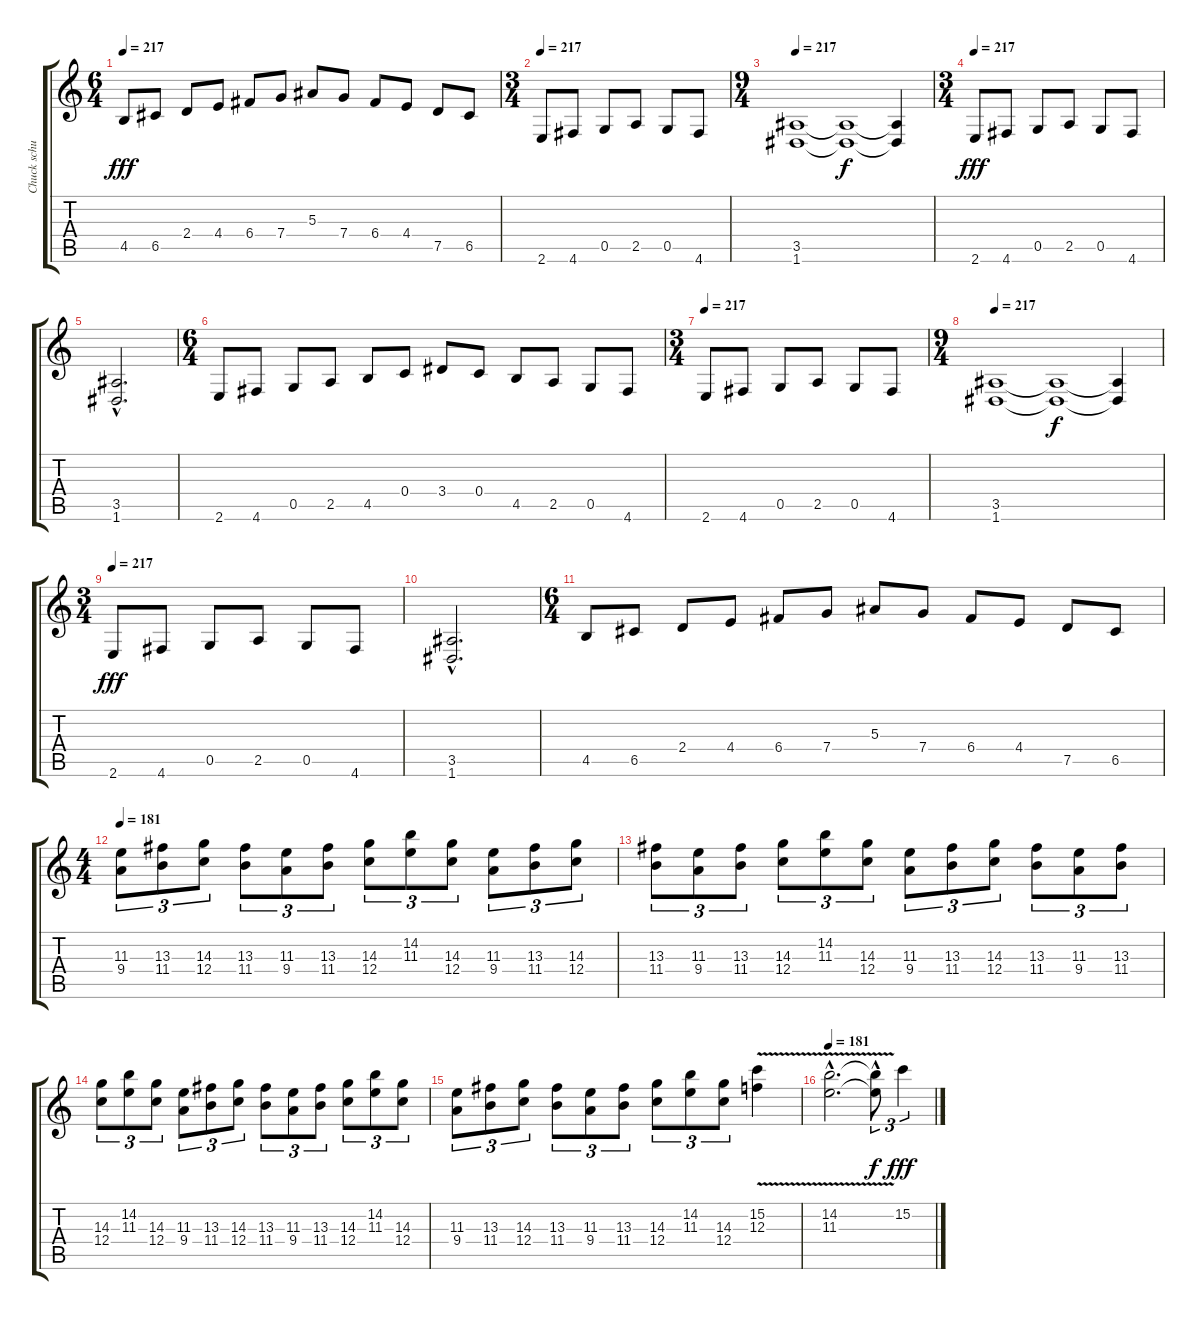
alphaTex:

\track ("Chuck schuldiner" "Chuck schu") {instrument distortionguitar}
\staff {score tabs}
\tuning (D4 A3 F3 C3 G2 D2) {hide}
\ts (6 4)
\tempo 217
\clef g2
\ks c
4.5.8{dy fff} 6.5.8 2.4.8 4.4.8 6.4.8 7.4.8 5.3.8 7.4.8 6.4.8 4.4.8 7.5.8 6.5.8 |
\ts (3 4)
\tempo 217
2.6.8 4.6.8 0.5.8 2.5.8 0.5.8 4.6.8 |
\ts (9 4)
\tempo 217
(3.5 1.6).1 (3.5{t} 1.6{t}).1{dy f} (3.5{t} 1.6{t}).4 |
\ts (3 4)
\tempo 217
2.6.8{dy fff} 4.6.8 0.5.8 2.5.8 0.5.8 4.6.8 |
(3.5{hac} 1.6{hac}).2{d} |
\ts (6 4)
2.6.8 4.6.8 0.5.8 2.5.8 4.5.8 0.4.8 3.4.8 0.4.8 4.5.8 2.5.8 0.5.8 4.6.8 |
\ts (3 4)
\tempo 217
2.6.8 4.6.8 0.5.8 2.5.8 0.5.8 4.6.8 |
\ts (9 4)
\tempo 217
(3.5 1.6).1 (3.5{t} 1.6{t}).1{dy f} (3.5{t} 1.6{t}).4 |
\ts (3 4)
\tempo 217
2.6.8{dy fff} 4.6.8 0.5.8 2.5.8 0.5.8 4.6.8 |
(3.5{hac} 1.6{hac}).2{d} |
\ts (6 4)
4.5.8 6.5.8 2.4.8 4.4.8 6.4.8 7.4.8 5.3.8 7.4.8 6.4.8 4.4.8 7.5.8 6.5.8 |
\ts (4 4)
\tempo 181
(11.3 9.4).8{tu (3 2) volume 8} (13.3 11.4).8{tu (3 2)} (14.3 12.4).8{tu (3 2)} (13.3 11.4).8{tu (3 2)} (11.3 9.4).8{tu (3 2)} (13.3 11.4).8{tu (3 2)} (14.3 12.4).8{tu (3 2)} (14.2 11.3).8{tu (3 2)} (14.3 12.4).8{tu (3 2)} (11.3 9.4).8{tu (3 2)} (13.3 11.4).8{tu (3 2)} (14.3 12.4).8{tu (3 2)} |
(13.3 11.4).8{tu (3 2)} (11.3 9.4).8{tu (3 2)} (13.3 11.4).8{tu (3 2)} (14.3 12.4).8{tu (3 2)} (14.2 11.3).8{tu (3 2)} (14.3 12.4).8{tu (3 2)} (11.3 9.4).8{tu (3 2)} (13.3 11.4).8{tu (3 2)} (14.3 12.4).8{tu (3 2)} (13.3 11.4).8{tu (3 2)} (11.3 9.4).8{tu (3 2)} (13.3 11.4).8{tu (3 2)} |
(14.3 12.4).8{tu (3 2)} (14.2 11.3).8{tu (3 2)} (14.3 12.4).8{tu (3 2)} (11.3 9.4).8{tu (3 2)} (13.3 11.4).8{tu (3 2)} (14.3 12.4).8{tu (3 2)} (13.3 11.4).8{tu (3 2)} (11.3 9.4).8{tu (3 2)} (13.3 11.4).8{tu (3 2)} (14.3 12.4).8{tu (3 2)} (14.2 11.3).8{tu (3 2)} (14.3 12.4).8{tu (3 2)} |
(11.3 9.4).8{tu (3 2)} (13.3 11.4).8{tu (3 2)} (14.3 12.4).8{tu (3 2)} (13.3 11.4).8{tu (3 2)} (11.3 9.4).8{tu (3 2)} (13.3 11.4).8{tu (3 2)} (14.3 12.4).8{tu (3 2)} (14.2 11.3).8{tu (3 2)} (14.3 12.4).8{tu (3 2)} (15.2{v} 12.3{v}).4{volume 12} |
\tempo 181
(14.2{v hac} 11.3{v hac}).2{d} (14.2{hac t} 11.3{hac t}).8{tu (3 2) dy f} 15.2.4{tu (3 2) dy fff volume 10}
